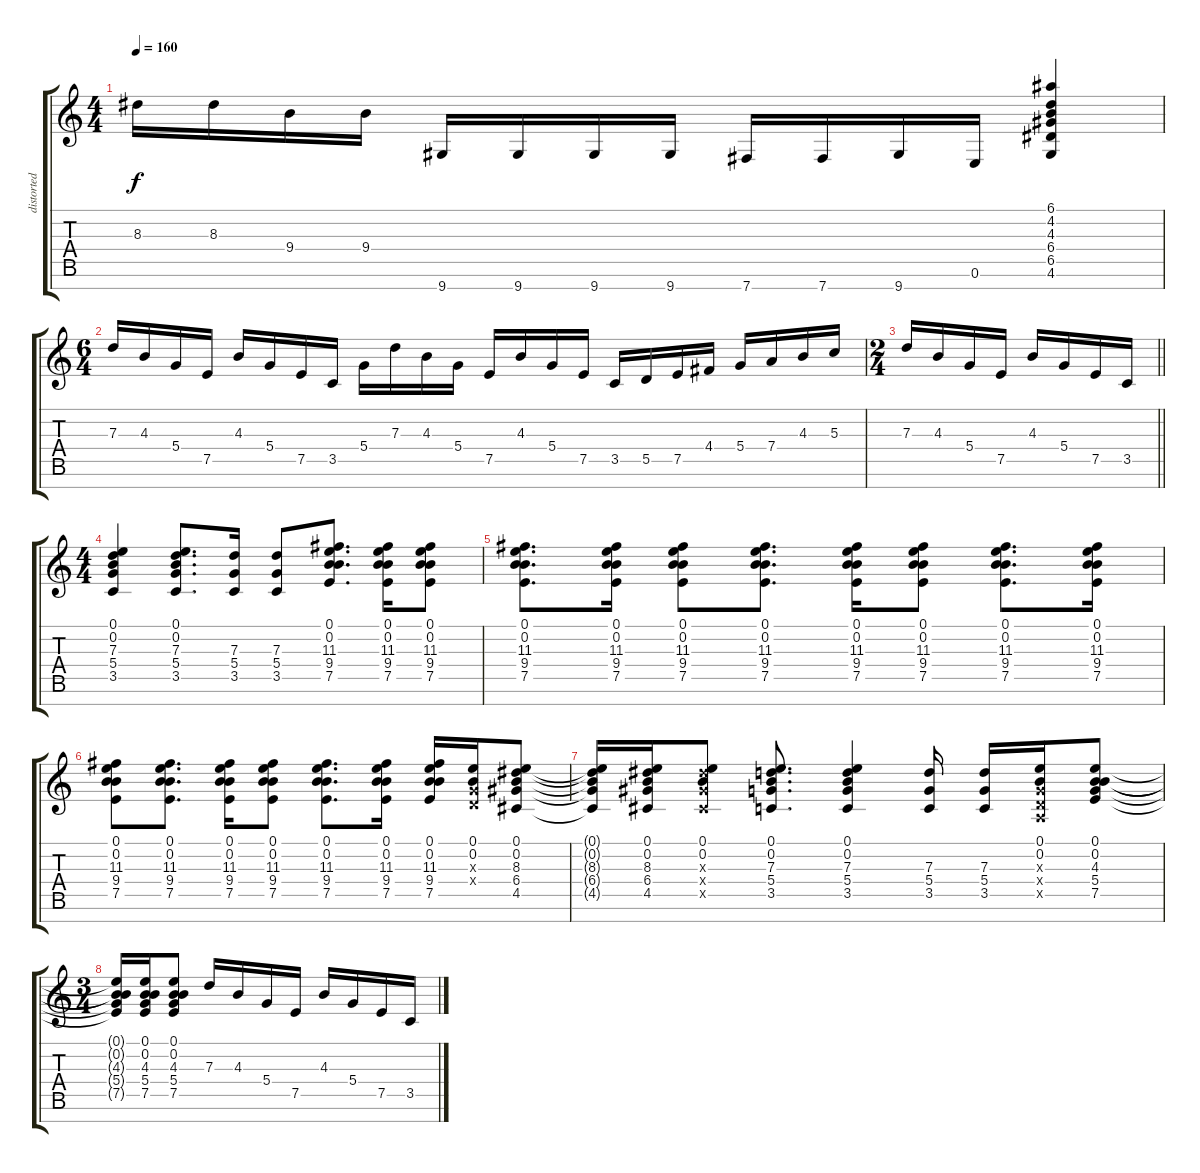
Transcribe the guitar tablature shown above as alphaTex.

\track ("distorted lead" "distorted ") {instrument distortionguitar}
\staff {score tabs}
\tuning (E4 B3 G3 D3 A2 E2 B1) {hide}
\ts (4 4)
\tempo 160
\clef g2
\ks c
8.3.16{dy f} 8.3.16 9.4.16 9.4.16 9.7.16 9.7.16 9.7.16 9.7.16 7.7.16 7.7.16 9.7.16 0.6.16 (6.1 4.2 4.3 6.4 6.5 4.6).4 |
\ts (6 4)
7.3.16 4.3.16 5.4.16 7.5.16 4.3.16 5.4.16 7.5.16 3.5.16 5.4.16 7.3.16 4.3.16 5.4.16 7.5.16 4.3.16 5.4.16 7.5.16 3.5.16 5.5.16 7.5.16 4.4.16 5.4.16 7.4.16 4.3.16 5.3.16 |
\ts (2 4)
\barLineRight lightlight
7.3.16 4.3.16 5.4.16 7.5.16 4.3.16 5.4.16 7.5.16 3.5.16 |
\ts (4 4)
(0.1 0.2 7.3 5.4 3.5).4 (0.1 0.2 7.3 5.4 3.5).8{d} (7.3 5.4 3.5).16 (7.3 5.4 3.5).8 (0.1 0.2 11.3 9.4 7.5).8{d} (0.1 0.2 11.3 9.4 7.5).16 (0.1 0.2 11.3 9.4 7.5).8 |
(0.1 0.2 11.3 9.4 7.5).8{d} (0.1 0.2 11.3 9.4 7.5).16 (0.1 0.2 11.3 9.4 7.5).8 (0.1 0.2 11.3 9.4 7.5).8{d} (0.1 0.2 11.3 9.4 7.5).16 (0.1 0.2 11.3 9.4 7.5).8 (0.1 0.2 11.3 9.4 7.5).8{d} (0.1 0.2 11.3 9.4 7.5).16 |
(0.1 0.2 11.3 9.4 7.5).8 (0.1 0.2 11.3 9.4 7.5).8{d} (0.1 0.2 11.3 9.4 7.5).16 (0.1 0.2 11.3 9.4 7.5).8 (0.1 0.2 11.3 9.4 7.5).8{d} (0.1 0.2 11.3 9.4 7.5).16 (0.1 0.2 11.3 9.4 7.5).16 (0.1 0.2 0.3{x} 0.4{x}).16 (0.1 0.2 8.3 6.4 4.5).8 |
(0.1{t} 0.2{t} 8.3{t} 6.4{t} 4.5{t}).16 (0.1 0.2 8.3 6.4 4.5).16 (0.1 0.2 8.3{x} 6.4{x} 4.5{x}).8 (0.1 0.2 7.3 5.4 3.5).8{d} (0.1 0.2 7.3 5.4 3.5).4 (7.3 5.4 3.5).16 (7.3 5.4 3.5).16 (0.1 0.2 0.3{x} 0.4{x} 0.5{x}).16 (0.1 0.2 4.3 5.4 7.5).8 |
\ts (3 4)
(0.1{t} 0.2{t} 4.3{t} 5.4{t} 7.5{t}).16 (0.1 0.2 4.3 5.4 7.5).16 (0.1 0.2 4.3 5.4 7.5).8 7.3.16 4.3.16 5.4.16 7.5.16 4.3.16 5.4.16 7.5.16 3.5.16
